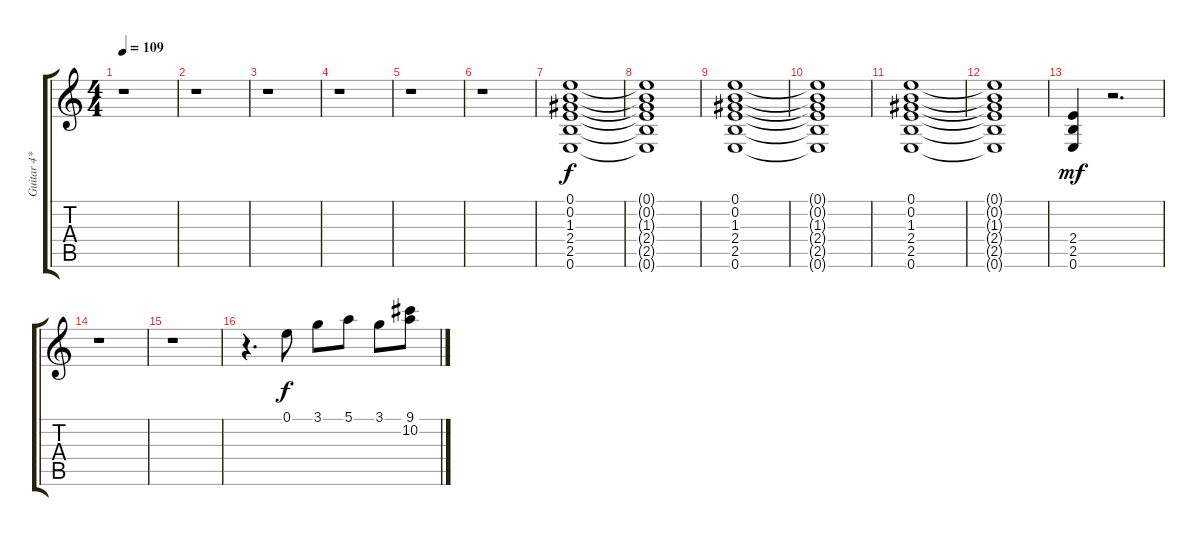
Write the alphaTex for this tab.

\track ("Guitar 4*" "Guitar 4*") {instrument distortionguitar}
\staff {score tabs}
\tuning (E4 B3 G3 D3 A2 E2) {hide}
\ts (4 4)
\tempo 109
\clef g2
\ks c
r.1{dy f} |
r.1 |
r.1 |
r.1 |
r.1 |
r.1 |
(0.1 0.2 1.3 2.4 2.5 0.6).1 |
(0.1{t} 0.2{t} 1.3{t} 2.4{t} 2.5{t} 0.6{t}).1 |
(0.1 0.2 1.3 2.4 2.5 0.6).1 |
(0.1{t} 0.2{t} 1.3{t} 2.4{t} 2.5{t} 0.6{t}).1 |
(0.1 0.2 1.3 2.4 2.5 0.6).1 |
(0.1{t} 0.2{t} 1.3{t} 2.4{t} 2.5{t} 0.6{t}).1 |
(2.4 2.5 0.6).4{dy mf} r.2{d} |
r.1 |
r.1 |
r.4{d} 0.1.8{dy f} 3.1.8 5.1.8 3.1.8 (9.1 10.2).8
